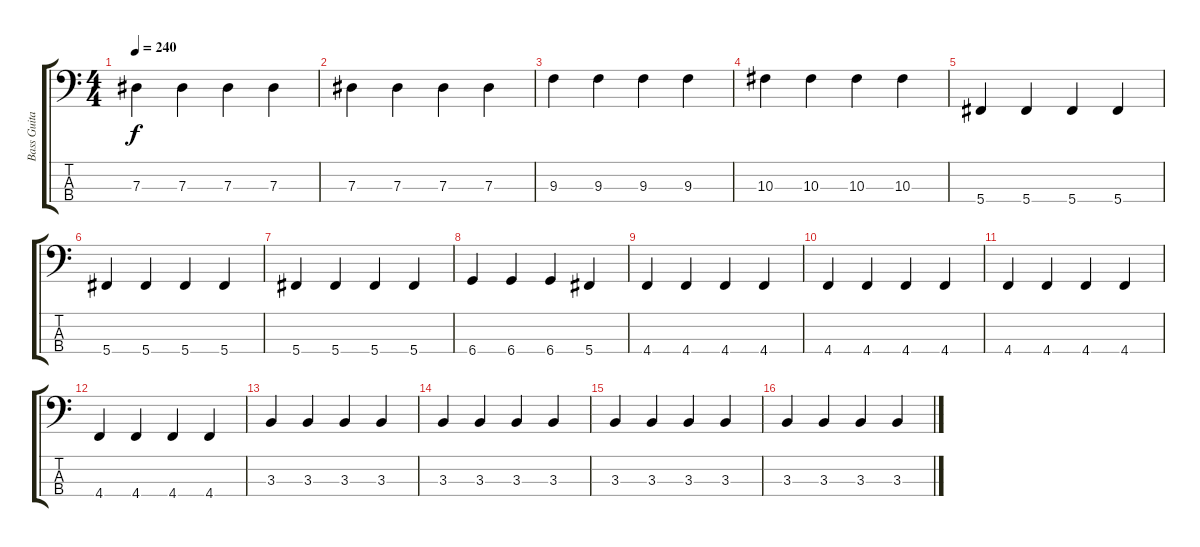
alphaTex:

\track ("Bass Guitar" "Bass Guita") {instrument electricbassfinger}
\staff {score tabs}
\tuning (Gb2 Db2 Ab1 Db1) {hide}
\ts (4 4)
\tempo 240
\clef f4
\ks c
7.3.4{dy f} 7.3.4 7.3.4 7.3.4 |
7.3.4 7.3.4 7.3.4 7.3.4 |
9.3.4 9.3.4 9.3.4 9.3.4 |
10.3.4 10.3.4 10.3.4 10.3.4 |
5.4.4 5.4.4 5.4.4 5.4.4 |
5.4.4 5.4.4 5.4.4 5.4.4 |
5.4.4 5.4.4 5.4.4 5.4.4 |
6.4.4 6.4.4 6.4.4 5.4.4 |
4.4.4 4.4.4 4.4.4 4.4.4 |
4.4.4 4.4.4 4.4.4 4.4.4 |
4.4.4 4.4.4 4.4.4 4.4.4 |
4.4.4 4.4.4 4.4.4 4.4.4 |
3.3.4 3.3.4 3.3.4 3.3.4 |
3.3.4 3.3.4 3.3.4 3.3.4 |
3.3.4 3.3.4 3.3.4 3.3.4 |
3.3.4 3.3.4 3.3.4 3.3.4
